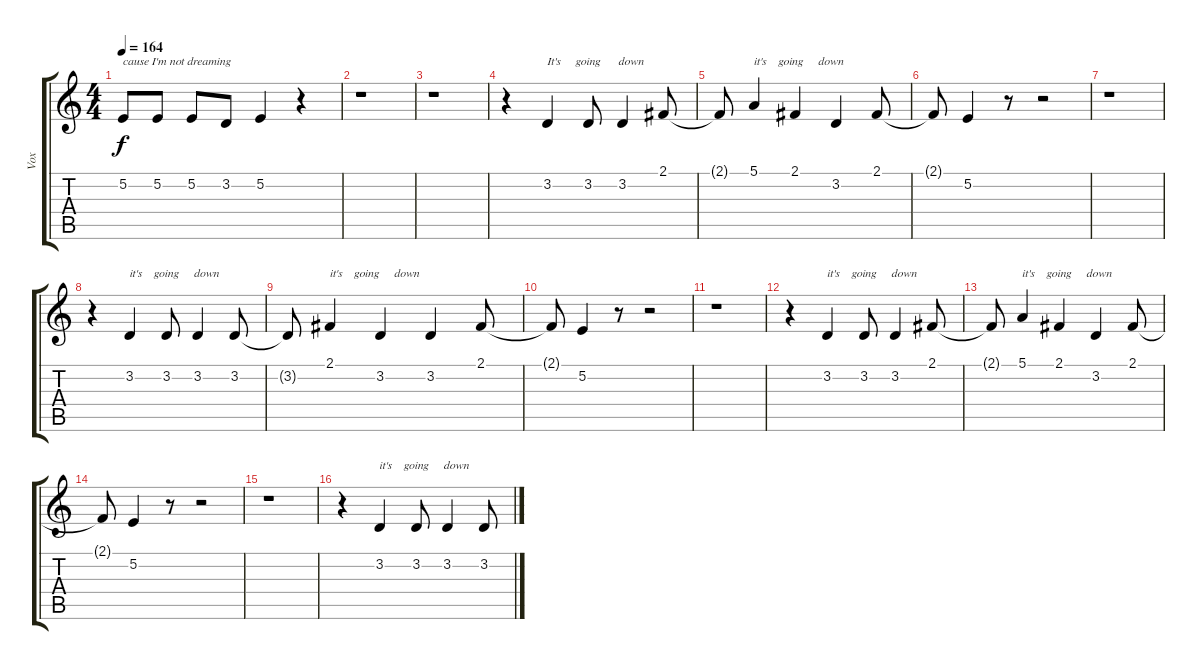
\track ("Vox" "Vox") {instrument violin}
\staff {score tabs}
\tuning (E4 B3 G3 D3 A2 E2) {hide}
\ts (4 4)
\tempo 164
\clef g2
\ks c
5.2.8{txt "cause I'm not dreaming" dy f} 5.2.8 5.2.8 3.2.8 5.2.4 r.4 |
r.1 |
r.1 |
r.4 3.2.4{txt "It's     going      down"} 3.2.8 3.2.4 2.1.8 |
2.1{t}.8 5.1.4{txt "it's    going     down"} 2.1.4 3.2.4 2.1.8 |
2.1{t}.8 5.2.4 r.8 r.2 |
r.1 |
r.4 3.2.4{txt "it's    going     down"} 3.2.8 3.2.4 3.2.8 |
3.2{t}.8 2.1.4{txt "it's    going     down"} 3.2.4 3.2.4 2.1.8 |
2.1{t}.8 5.2.4 r.8 r.2 |
r.1 |
r.4 3.2.4{txt "it's    going     down"} 3.2.8 3.2.4 2.1.8 |
2.1{t}.8 5.1.4{txt "it's    going     down"} 2.1.4 3.2.4 2.1.8 |
2.1{t}.8 5.2.4 r.8 r.2 |
r.1 |
r.4 3.2.4{txt "it's    going     down"} 3.2.8 3.2.4 3.2.8
